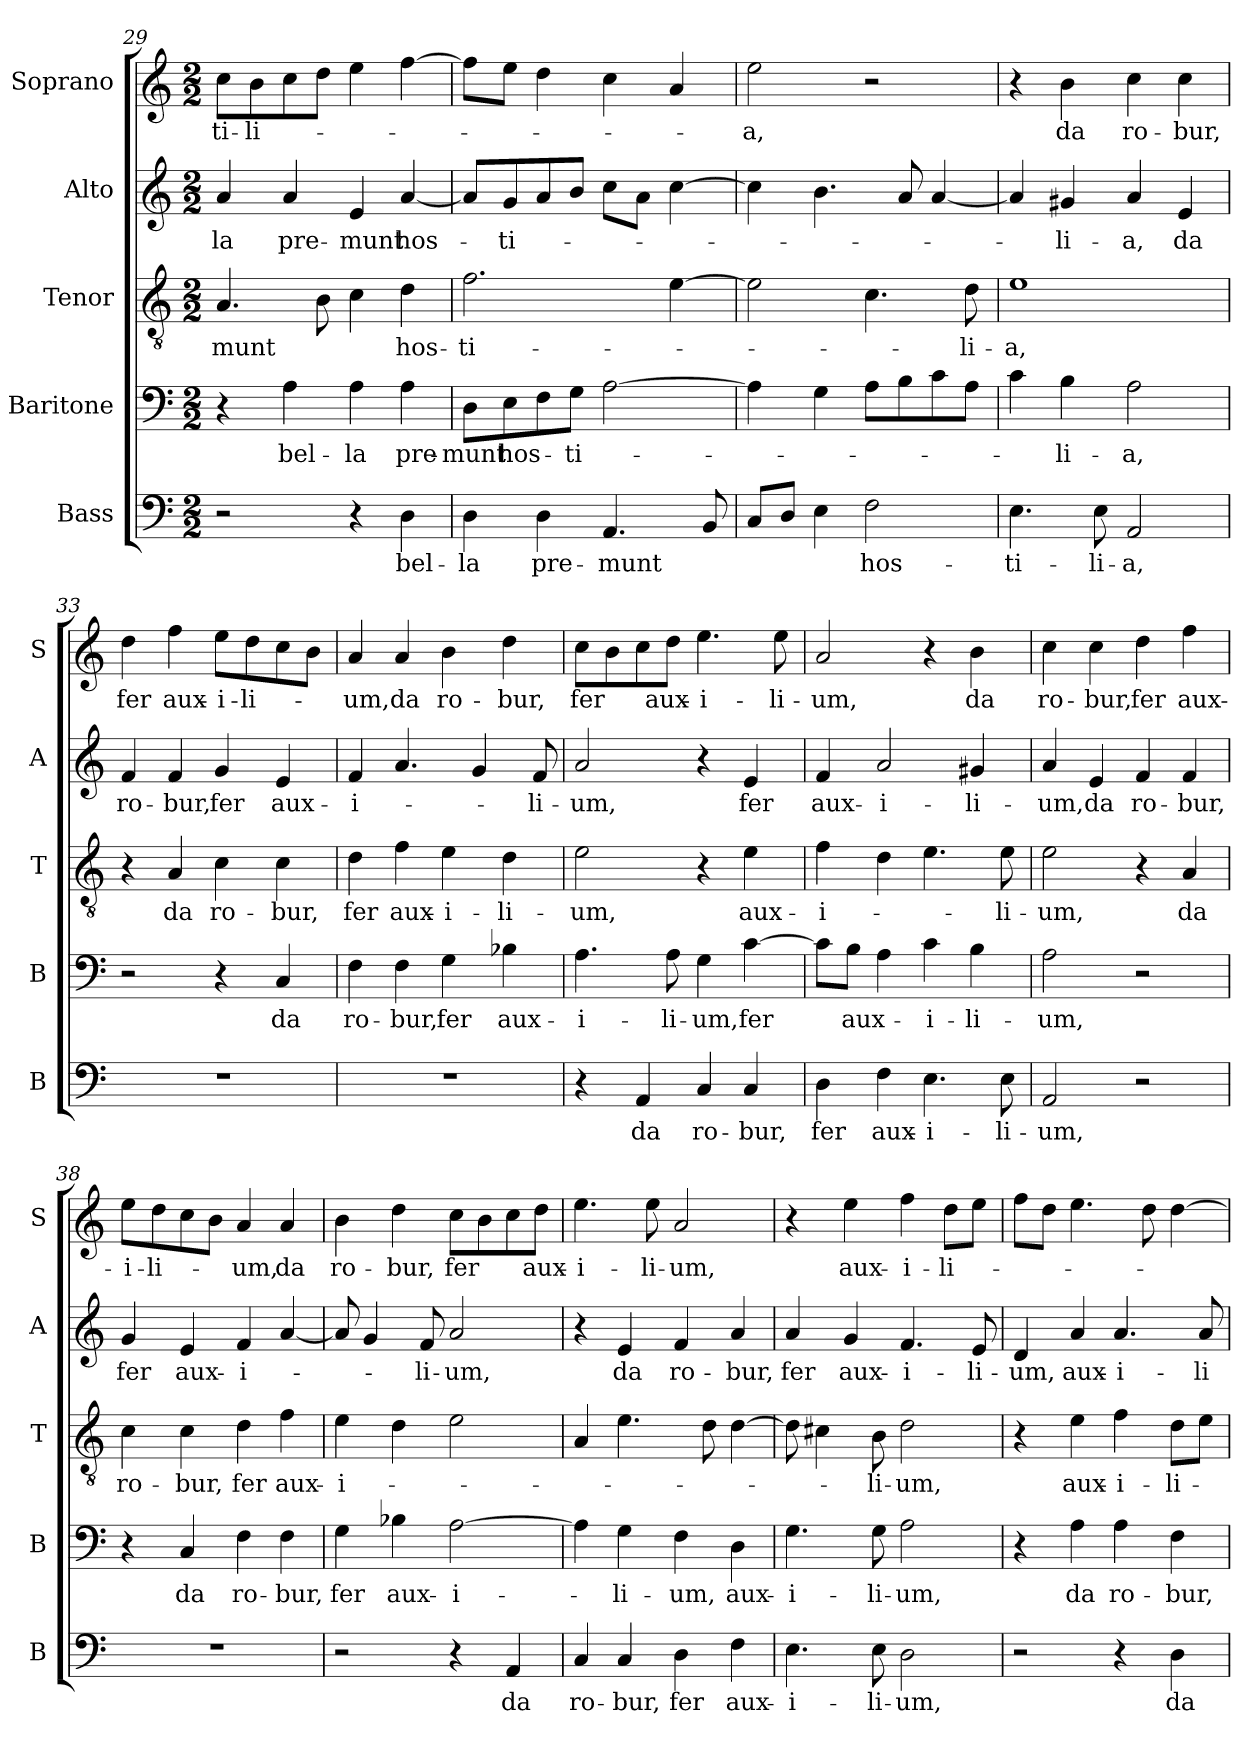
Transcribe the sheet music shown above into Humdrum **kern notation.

**kern	**text	**kern	**text	**kern	**text	**kern	**text	**kern	**text
*part5	*part5	*part4	*part4	*part3	*part3	*part2	*part2	*part1	*part1
*staff5	*staff5	*staff4	*staff4	*staff3	*staff3	*staff2	*staff2	*staff1	*staff1
*I"Bass	*	*I"Baritone	*	*I"Tenor	*	*I"Alto	*	*I"Soprano	*
*I'B	*	*I'B	*	*I'T	*	*I'A	*	*I'S	*
*clefF4	*	*clefF4	*	*clefGv2	*	*clefG2	*	*clefG2	*
*k[]	*	*k[]	*	*k[]	*	*k[]	*	*k[]	*
*C:	*	*C:	*	*C:	*	*C:	*	*C:	*
*M2/2	*	*M2/2	*	*M2/2	*	*M2/2	*	*M2/2	*
=29	=29	=29	=29	=29	=29	=29	=29	=29	=29
2r	.	4r	.	4.A/	-munt	4a/	-la	8cc\L	-ti-
.	.	.	.	.	.	.	.	8b\	-li-
.	.	4A\	bel-	.	.	4a/	pre-	8cc\	.
.	.	.	.	8B\	.	.	.	8dd\J	.
4r	.	4A\	-la	4c\	.	4e/	-munt	4ee\	.
4D\	bel-	4A\	pre-	4d\	hos-	[4a/	hos-	[4ff\	.
=30	=30	=30	=30	=30	=30	=30	=30	=30	=30
4D\	-la	8D\L	-munt	2.f\	-ti-	8a/L]	.	8ff\L]	.
.	.	8E\	hos-	.	.	8g/	-ti-	8ee\J	.
4D\	pre-	8F\	.	.	.	8a/	.	4dd\	.
.	.	8G\J	-ti-	.	.	8b/J	.	.	.
4.AA/	-munt	[2A\	.	.	.	8cc\L	.	4cc\	.
.	.	.	.	.	.	8a\J	.	.	.
.	.	.	.	[4e\	.	[4cc\	.	4a/	.
8BB/	.	.	.	.	.	.	.	.	.
=31	=31	=31	=31	=31	=31	=31	=31	=31	=31
8C/L	.	4A\]	.	2e\]	.	4cc\]	.	2ee\	-a,
8D/J	.	.	.	.	.	.	.	.	.
4E\	.	4G\	.	.	.	4.b\	.	.	.
2F\	hos-	8A\L	.	4.c\	.	.	.	2r	.
.	.	8B\	.	.	.	8a/	.	.	.
.	.	8c\	.	.	.	[4a/	.	.	.
.	.	8A\J	.	8d\	-li-	.	.	.	.
=32	=32	=32	=32	=32	=32	=32	=32	=32	=32
4.E\	-ti-	4c\	.	1e	-a,	4a/]	.	4r	.
.	.	4B\	-li-	.	.	4g#/	-li-	4b\	da
8E\	-li-	.	.	.	.	.	.	.	.
2AA/	-a,	2A\	-a,	.	.	4a/	-a,	4cc\	ro-
.	.	.	.	.	.	4e/	da	4cc\	-bur,
!!LO:PB:g=z
=33	=33	=33	=33	=33	=33	=33	=33	=33	=33
1r	.	2r	.	4r	.	4f/	ro-	4dd\	fer
.	.	.	.	4A/	da	4f/	-bur,	4ff\	aux-
.	.	4r	.	4c\	ro-	4g/	fer	8ee\L	-i-
.	.	.	.	.	.	.	.	8dd\	-li-
.	.	4C/	da	4c\	-bur,	4e/	aux-	8cc\	.
.	.	.	.	.	.	.	.	8b\J	.
=34	=34	=34	=34	=34	=34	=34	=34	=34	=34
1r	.	4F\	ro-	4d\	fer	4f/	-i-	4a/	-um,
.	.	4F\	-bur,	4f\	aux-	4.a/	.	4a/	da
.	.	4G\	fer	4e\	-i-	.	.	4b\	ro-
.	.	.	.	.	.	4g/	.	.	.
.	.	4B-X\	aux-	4d\	-li-	.	.	4dd\	-bur,
.	.	.	.	.	.	8f/	-li-	.	.
=35	=35	=35	=35	=35	=35	=35	=35	=35	=35
4r	.	4.A\	-i-	2e\	-um,	2a/	-um,	8cc\L	fer
.	.	.	.	.	.	.	.	8b\	.
4AA/	da	.	.	.	.	.	.	8cc\	.
.	.	8A\	-li-	.	.	.	.	8dd\J	aux-
4C/	ro-	4G\	-um,	4r	.	4r	.	4.ee\	-i-
4C/	-bur,	[4c\	fer	4e\	aux-	4e/	fer	.	.
.	.	.	.	.	.	.	.	8ee\	-li-
=36	=36	=36	=36	=36	=36	=36	=36	=36	=36
4D\	fer	8c\L]	.	4f\	-i-	4f/	aux-	2a/	-um,
.	.	8B\J	aux-	.	.	.	.	.	.
4F\	aux-	4A\	.	4d\	.	2a/	-i-	.	.
4.E\	-i-	4c\	-i-	4.e\	.	.	.	4r	.
.	.	4B\	-li-	.	.	4g#/	-li-	4b\	da
8E\	-li-	.	.	8e\	-li-	.	.	.	.
=37	=37	=37	=37	=37	=37	=37	=37	=37	=37
2AA/	-um,	2A\	-um,	2e\	-um,	4a/	-um,	4cc\	ro-
.	.	.	.	.	.	4e/	da	4cc\	-bur,
2r	.	2r	.	4r	.	4f/	ro-	4dd\	fer
.	.	.	.	4A/	da	4f/	-bur,	4ff\	aux-
!!LO:LB:g=z
=38	=38	=38	=38	=38	=38	=38	=38	=38	=38
1r	.	4r	.	4c\	ro-	4g/	fer	8ee\L	-i-
.	.	.	.	.	.	.	.	8dd\	-li-
.	.	4C/	da	4c\	-bur,	4e/	aux-	8cc\	.
.	.	.	.	.	.	.	.	8b\J	.
.	.	4F\	ro-	4d\	fer	4f/	-i-	4a/	-um,
.	.	4F\	-bur,	4f\	aux-	[4a/	.	4a/	da
=39	=39	=39	=39	=39	=39	=39	=39	=39	=39
2r	.	4G\	fer	4e\	-i-	8a/]	.	4b\	ro-
.	.	.	.	.	.	4g/	.	.	.
.	.	4B-X\	aux-	4d\	.	.	.	4dd\	-bur,
.	.	.	.	.	.	8f/	-li-	.	.
4r	.	[2A\	-i-	2e\	.	2a/	-um,	8cc\L	fer
.	.	.	.	.	.	.	.	8b\	.
4AA/	da	.	.	.	.	.	.	8cc\	.
.	.	.	.	.	.	.	.	8dd\J	aux-
=40	=40	=40	=40	=40	=40	=40	=40	=40	=40
4C/	ro-	4A\]	.	4A/	.	4r	.	4.ee\	-i-
4C/	-bur,	4G\	-li-	4.e\	.	4e/	da	.	.
.	.	.	.	.	.	.	.	8ee\	-li-
4D\	fer	4F\	-um,	.	.	4f/	ro-	2a/	-um,
.	.	.	.	8d\	.	.	.	.	.
4F\	aux-	4D\	aux-	[4d\	.	4a/	-bur,	.	.
=41	=41	=41	=41	=41	=41	=41	=41	=41	=41
4.E\	-i-	4.G\	-i-	8d\]	.	4a/	fer	4r	.
.	.	.	.	4c#\	.	.	.	.	.
.	.	.	.	.	.	4g/	aux-	4ee\	aux-
8E\	-li-	8G\	-li-	8B\	-li-	.	.	.	.
2D\	-um,	2A\	-um,	2d\	-um,	4.f/	-i-	4ff\	-i-
.	.	.	.	.	.	.	.	8dd\L	-li-
.	.	.	.	.	.	8e/	-li-	8ee\J	.
=42	=42	=42	=42	=42	=42	=42	=42	=42	=42
2r	.	4r	.	4r	.	4d/	-um,	8ff\L	.
.	.	.	.	.	.	.	.	8dd\J	.
.	.	4A\	da	4e\	aux-	4a/	aux-	4.ee\	.
4r	.	4A\	ro-	4f\	-i-	4.a/	-i-	.	.
.	.	.	.	.	.	.	.	8dd\	.
4D\	da	4F\	-bur,	8d\L	-li-	.	.	[4dd\	.
.	.	.	.	8e\J	.	8a/	-li-	.	.
=	=	=	=	=	=	=	=	=	=
*-	*-	*-	*-	*-	*-	*-	*-	*-	*-
